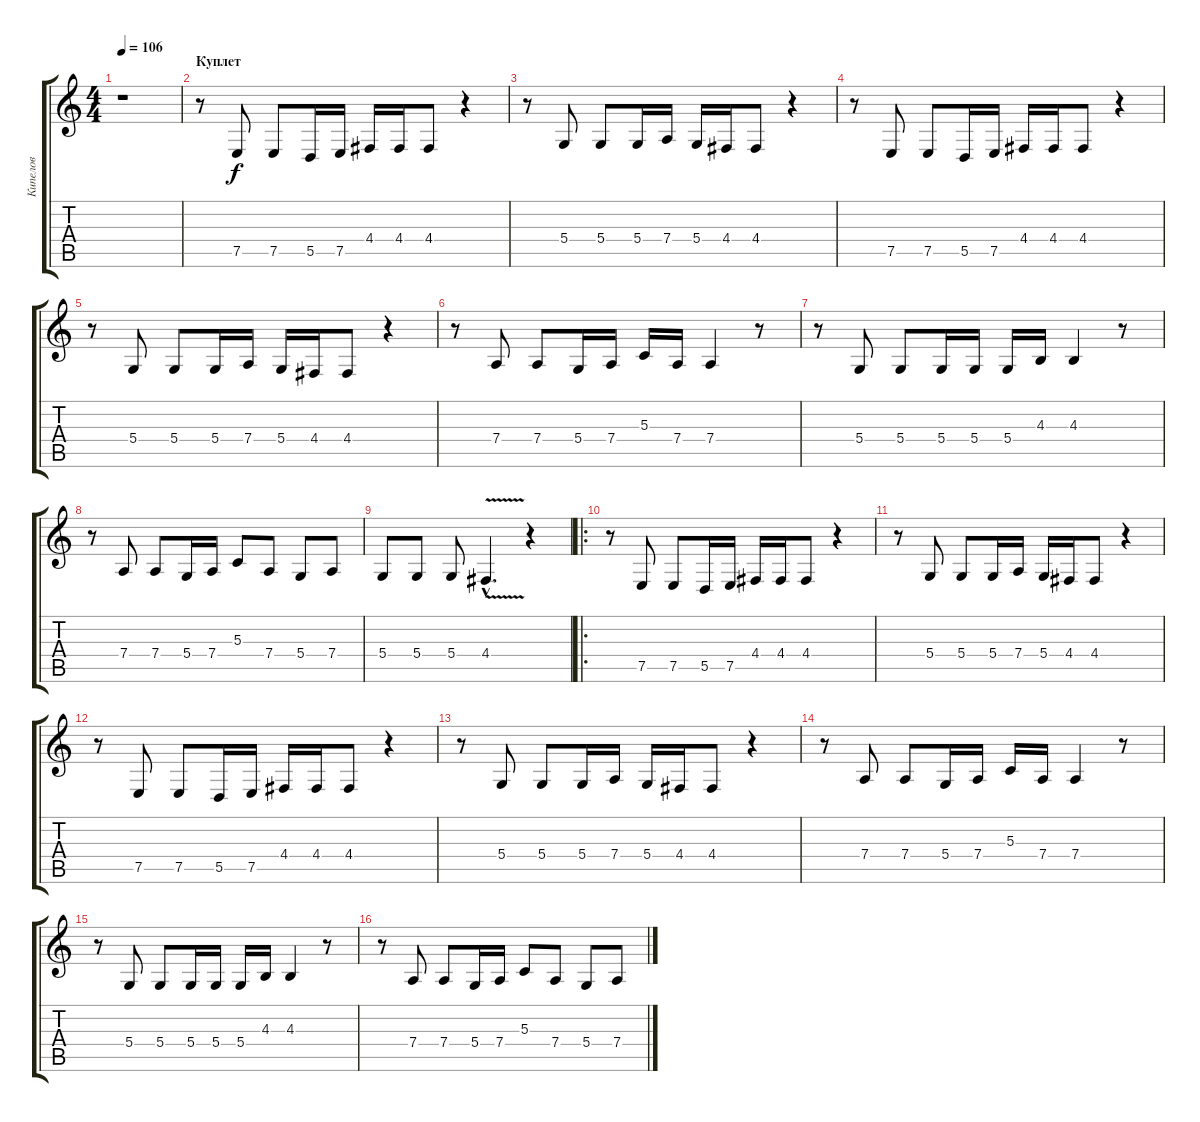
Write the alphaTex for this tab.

\track ("Кипелов" "Кипелов") {instrument cello}
\staff {score tabs}
\tuning (E4 B3 G3 D3 A2 E2) {hide}
\ts (4 4)
\tempo 106
\clef g2
\ks c
r.1{dy f instrument cello} |
\section ("" "Куплет")
r.8 7.5.8 7.5.8 5.5.16 7.5.16 4.4.16 4.4.16 4.4.8 r.4 |
r.8 5.4.8 5.4.8 5.4.16 7.4.16 5.4.16 4.4.16 4.4.8 r.4 |
r.8 7.5.8 7.5.8 5.5.16 7.5.16 4.4.16 4.4.16 4.4.8 r.4 |
r.8 5.4.8 5.4.8 5.4.16 7.4.16 5.4.16 4.4.16 4.4.8 r.4 |
r.8 7.4.8 7.4.8 5.4.16 7.4.16 5.3.16 7.4.16 7.4.4 r.8 |
r.8 5.4.8 5.4.8 5.4.16 5.4.16 5.4.16 4.3.16 4.3.4 r.8 |
r.8 7.4.8 7.4.8 5.4.16 7.4.16 5.3.8 7.4.8 5.4.8 7.4.8 |
5.4.8 5.4.8 5.4.8 4.4{v hac}.4{d} r.4 |
\ro
r.8 7.5.8 7.5.8 5.5.16 7.5.16 4.4.16 4.4.16 4.4.8 r.4 |
r.8 5.4.8 5.4.8 5.4.16 7.4.16 5.4.16 4.4.16 4.4.8 r.4 |
r.8 7.5.8 7.5.8 5.5.16 7.5.16 4.4.16 4.4.16 4.4.8 r.4 |
r.8 5.4.8 5.4.8 5.4.16 7.4.16 5.4.16 4.4.16 4.4.8 r.4 |
r.8 7.4.8 7.4.8 5.4.16 7.4.16 5.3.16 7.4.16 7.4.4 r.8 |
r.8 5.4.8 5.4.8 5.4.16 5.4.16 5.4.16 4.3.16 4.3.4 r.8 |
r.8 7.4.8 7.4.8 5.4.16 7.4.16 5.3.8 7.4.8 5.4.8 7.4.8
